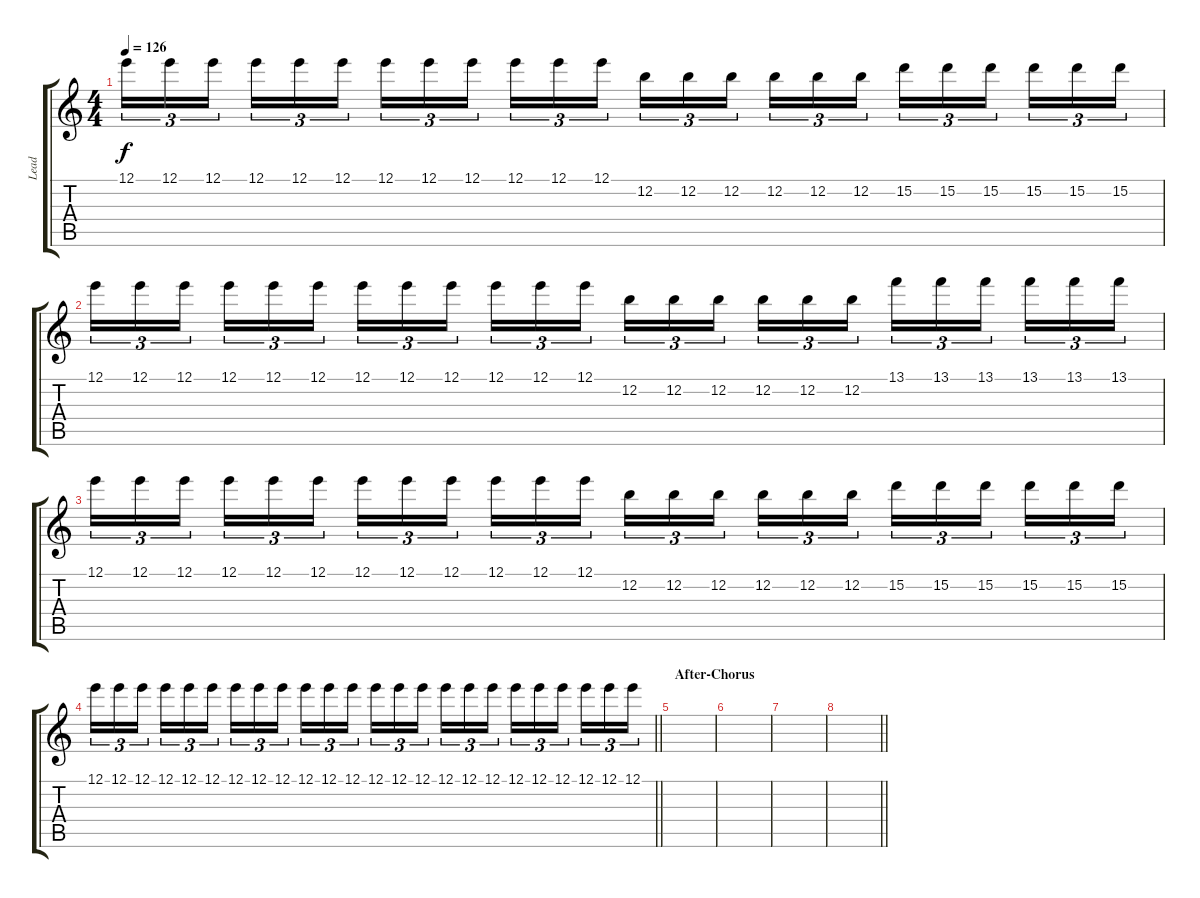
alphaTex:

\track ("Lead" "Lead") {instrument distortionguitar}
\staff {score tabs}
\tuning (E4 B3 G3 D3 A2 E2) {hide}
\ts (4 4)
\tempo 126
\clef g2
\ks c
12.1.16{tu (3 2) dy f} 12.1.16{tu (3 2)} 12.1.16{tu (3 2) beam splitsecondary} 12.1.16{tu (3 2)} 12.1.16{tu (3 2)} 12.1.16{tu (3 2)} 12.1.16{tu (3 2)} 12.1.16{tu (3 2)} 12.1.16{tu (3 2) beam splitsecondary} 12.1.16{tu (3 2)} 12.1.16{tu (3 2)} 12.1.16{tu (3 2)} 12.2.16{tu (3 2)} 12.2.16{tu (3 2)} 12.2.16{tu (3 2) beam splitsecondary} 12.2.16{tu (3 2)} 12.2.16{tu (3 2)} 12.2.16{tu (3 2)} 15.2.16{tu (3 2)} 15.2.16{tu (3 2)} 15.2.16{tu (3 2) beam splitsecondary} 15.2.16{tu (3 2)} 15.2.16{tu (3 2)} 15.2.16{tu (3 2)} |
12.1.16{tu (3 2)} 12.1.16{tu (3 2)} 12.1.16{tu (3 2) beam splitsecondary} 12.1.16{tu (3 2)} 12.1.16{tu (3 2)} 12.1.16{tu (3 2)} 12.1.16{tu (3 2)} 12.1.16{tu (3 2)} 12.1.16{tu (3 2) beam splitsecondary} 12.1.16{tu (3 2)} 12.1.16{tu (3 2)} 12.1.16{tu (3 2)} 12.2.16{tu (3 2)} 12.2.16{tu (3 2)} 12.2.16{tu (3 2) beam splitsecondary} 12.2.16{tu (3 2)} 12.2.16{tu (3 2)} 12.2.16{tu (3 2)} 13.1.16{tu (3 2)} 13.1.16{tu (3 2)} 13.1.16{tu (3 2) beam splitsecondary} 13.1.16{tu (3 2)} 13.1.16{tu (3 2)} 13.1.16{tu (3 2)} |
12.1.16{tu (3 2)} 12.1.16{tu (3 2)} 12.1.16{tu (3 2) beam splitsecondary} 12.1.16{tu (3 2)} 12.1.16{tu (3 2)} 12.1.16{tu (3 2)} 12.1.16{tu (3 2)} 12.1.16{tu (3 2)} 12.1.16{tu (3 2) beam splitsecondary} 12.1.16{tu (3 2)} 12.1.16{tu (3 2)} 12.1.16{tu (3 2)} 12.2.16{tu (3 2)} 12.2.16{tu (3 2)} 12.2.16{tu (3 2) beam splitsecondary} 12.2.16{tu (3 2)} 12.2.16{tu (3 2)} 12.2.16{tu (3 2)} 15.2.16{tu (3 2)} 15.2.16{tu (3 2)} 15.2.16{tu (3 2) beam splitsecondary} 15.2.16{tu (3 2)} 15.2.16{tu (3 2)} 15.2.16{tu (3 2)} |
\barLineRight lightlight
12.1.16{tu (3 2)} 12.1.16{tu (3 2)} 12.1.16{tu (3 2) beam splitsecondary} 12.1.16{tu (3 2)} 12.1.16{tu (3 2)} 12.1.16{tu (3 2)} 12.1.16{tu (3 2)} 12.1.16{tu (3 2)} 12.1.16{tu (3 2) beam splitsecondary} 12.1.16{tu (3 2)} 12.1.16{tu (3 2)} 12.1.16{tu (3 2)} 12.1.16{tu (3 2)} 12.1.16{tu (3 2)} 12.1.16{tu (3 2) beam splitsecondary} 12.1.16{tu (3 2)} 12.1.16{tu (3 2)} 12.1.16{tu (3 2)} 12.1.16{tu (3 2)} 12.1.16{tu (3 2)} 12.1.16{tu (3 2) beam splitsecondary} 12.1.16{tu (3 2)} 12.1.16{tu (3 2)} 12.1.16{tu (3 2)} |
\section ("" "After-Chorus")
|
|
|
\barLineRight lightlight
